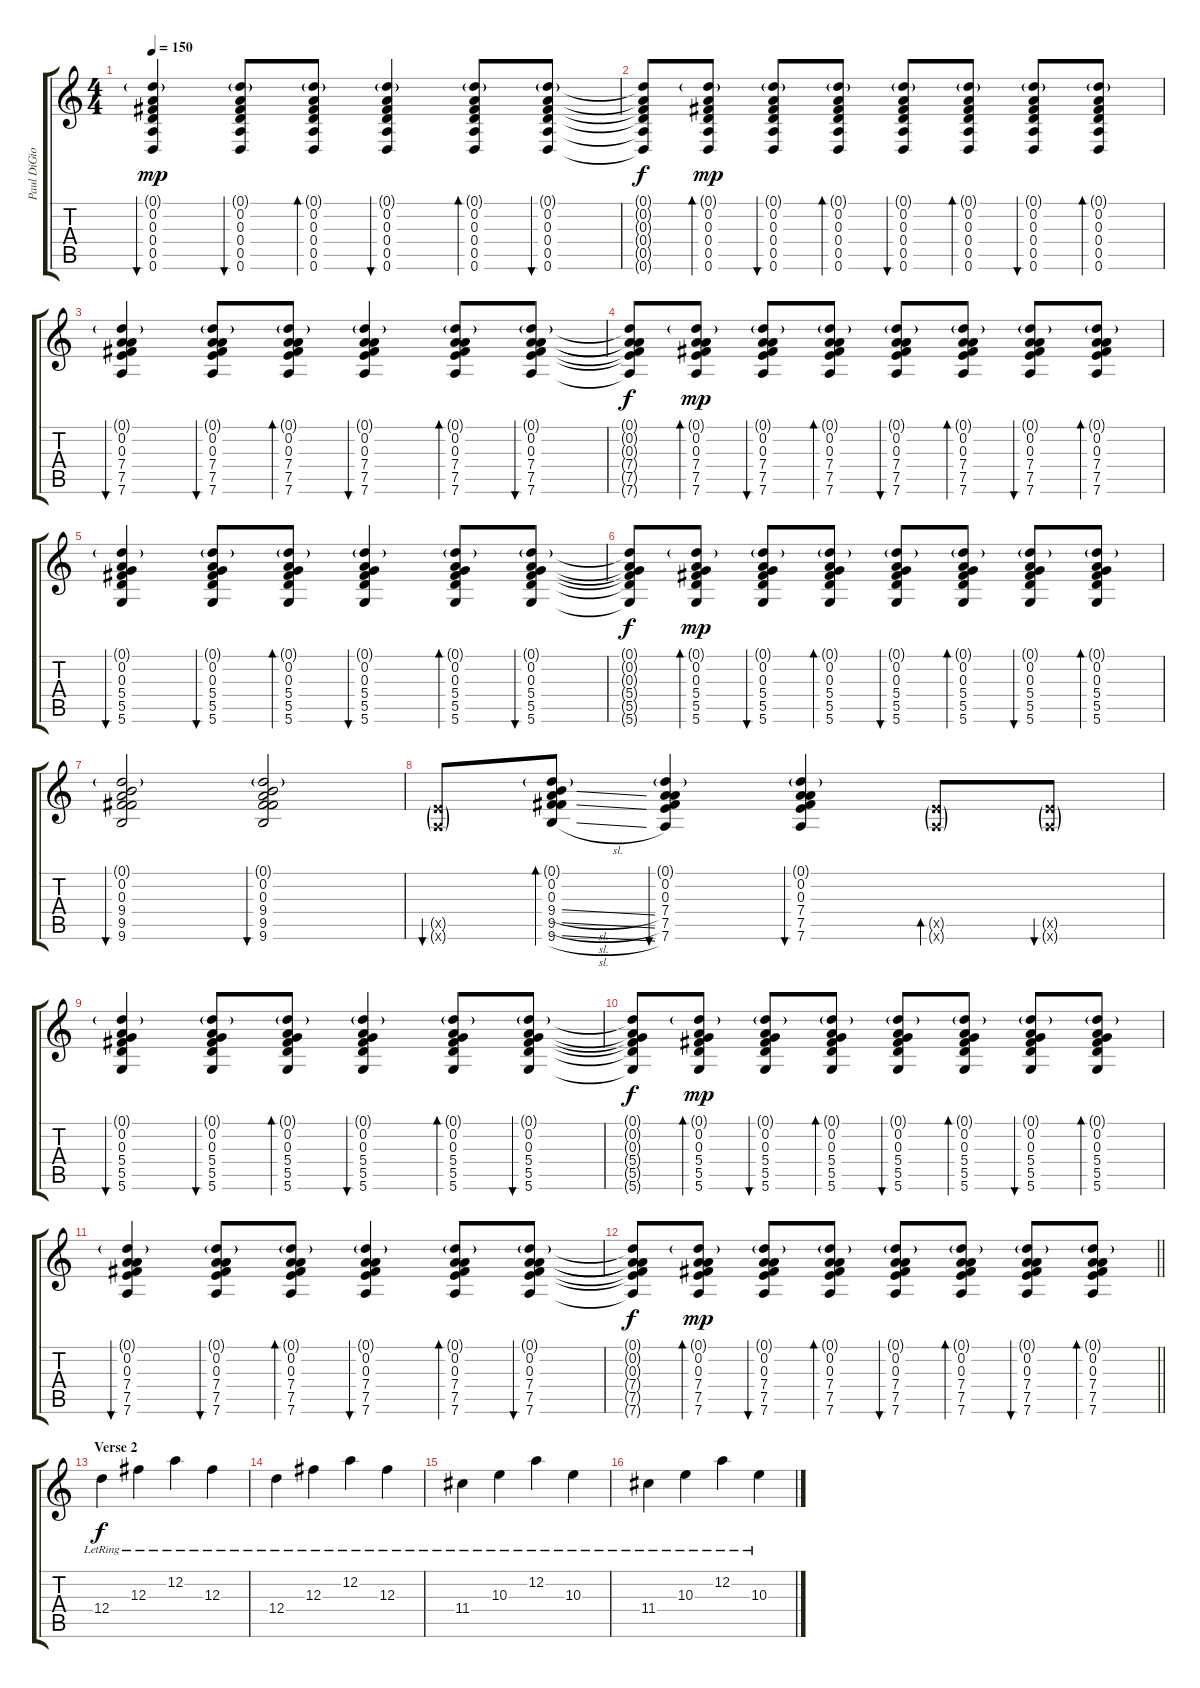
\track ("Paul DiGiovanni (Lead Guitar)" "Paul DiGio") {instrument acousticguitarsteel}
\staff {score tabs}
\tuning (D4 A3 Gb3 D3 A2 D2) {hide}
\ts (4 4)
\tempo 150
\clef g2
\ks c
(0.1{g} 0.2 0.3 0.4 0.5 0.6).4{bu 240 dy mp instrument overdrivenguitar} (0.1{g} 0.2 0.3 0.4 0.5 0.6).8{bu 60} (0.1{g} 0.2 0.3 0.4 0.5 0.6).8{bd 60} (0.1{g} 0.2 0.3 0.4 0.5 0.6).4{bu 60} (0.1{g} 0.2 0.3 0.4 0.5 0.6).8{bd 60} (0.1{g} 0.2 0.3 0.4 0.5 0.6).8{bu 60} |
(0.1{t} 0.2{t} 0.3{t} 0.4{t} 0.5{t} 0.6{t}).8{dy f} (0.1{g} 0.2 0.3 0.4 0.5 0.6).8{bd 60 dy mp} (0.1{g} 0.2 0.3 0.4 0.5 0.6).8{bu 60} (0.1{g} 0.2 0.3 0.4 0.5 0.6).8{bd 60} (0.1{g} 0.2 0.3 0.4 0.5 0.6).8{bu 60} (0.1{g} 0.2 0.3 0.4 0.5 0.6).8{bd 60} (0.1{g} 0.2 0.3 0.4 0.5 0.6).8{bu 60} (0.1{g} 0.2 0.3 0.4 0.5 0.6).8{bd 60} |
(0.1{g} 0.2 0.3 7.4 7.5 7.6).4{bu 120} (0.1{g} 0.2 0.3 7.4 7.5 7.6).8{bu 60} (0.1{g} 0.2 0.3 7.4 7.5 7.6).8{bd 60} (0.1{g} 0.2 0.3 7.4 7.5 7.6).4{bu 60} (0.1{g} 0.2 0.3 7.4 7.5 7.6).8{bd 60} (0.1{g} 0.2 0.3 7.4 7.5 7.6).8{bu 60} |
(0.1{t} 0.2{t} 0.3{t} 7.4{t} 7.5{t} 7.6{t}).8{dy f} (0.1{g} 0.2 0.3 7.4 7.5 7.6).8{bd 60 dy mp} (0.1{g} 0.2 0.3 7.4 7.5 7.6).8{bu 60} (0.1{g} 0.2 0.3 7.4 7.5 7.6).8{bd 60} (0.1{g} 0.2 0.3 7.4 7.5 7.6).8{bu 60} (0.1{g} 0.2 0.3 7.4 7.5 7.6).8{bd 60} (0.1{g} 0.2 0.3 7.4 7.5 7.6).8{bu 60} (0.1{g} 0.2 0.3 7.4 7.5 7.6).8{bd 60} |
(0.1{g} 0.2 0.3 5.4 5.5 5.6).4{bu 120} (0.1{g} 0.2 0.3 5.4 5.5 5.6).8{bu 60} (0.1{g} 0.2 0.3 5.4 5.5 5.6).8{bd 60} (0.1{g} 0.2 0.3 5.4 5.5 5.6).4{bu 60} (0.1{g} 0.2 0.3 5.4 5.5 5.6).8{bd 60} (0.1{g} 0.2 0.3 5.4 5.5 5.6).8{bu 60} |
(0.1{t} 0.2{t} 0.3{t} 5.4{t} 5.5{t} 5.6{t}).8{dy f} (0.1{g} 0.2 0.3 5.4 5.5 5.6).8{bd 60 dy mp} (0.1{g} 0.2 0.3 5.4 5.5 5.6).8{bu 60} (0.1{g} 0.2 0.3 5.4 5.5 5.6).8{bd 60} (0.1{g} 0.2 0.3 5.4 5.5 5.6).8{bu 60} (0.1{g} 0.2 0.3 5.4 5.5 5.6).8{bd 60} (0.1{g} 0.2 0.3 5.4 5.5 5.6).8{bu 60} (0.1{g} 0.2 0.3 5.4 5.5 5.6).8{bd 60} |
(0.1{g} 0.2 0.3 9.4 9.5 9.6).2{bu 120} (0.1{g} 0.2 0.3 9.4 9.5 9.6).2{bu 120} |
(7.5{g x} 7.6{g x}).8{bu 60} (0.1{g} 0.2 0.3 9.4{sl} 9.5{sl} 9.6{sl}).8{bd 60} (0.1{g} 0.2 0.3 7.4 7.5 7.6).4{bu 120} (0.1{g} 0.2 0.3 7.4 7.5 7.6).4{bu 60} (7.5{g x} 7.6{g x}).8{bd 60} (7.5{g x} 7.6{g x}).8{bu 60} |
(0.1{g} 0.2 0.3 5.4 5.5 5.6).4{bu 120} (0.1{g} 0.2 0.3 5.4 5.5 5.6).8{bu 60} (0.1{g} 0.2 0.3 5.4 5.5 5.6).8{bd 60} (0.1{g} 0.2 0.3 5.4 5.5 5.6).4{bu 60} (0.1{g} 0.2 0.3 5.4 5.5 5.6).8{bd 60} (0.1{g} 0.2 0.3 5.4 5.5 5.6).8{bu 60} |
(0.1{t} 0.2{t} 0.3{t} 5.4{t} 5.5{t} 5.6{t}).8{dy f} (0.1{g} 0.2 0.3 5.4 5.5 5.6).8{bd 60 dy mp} (0.1{g} 0.2 0.3 5.4 5.5 5.6).8{bu 60} (0.1{g} 0.2 0.3 5.4 5.5 5.6).8{bd 60} (0.1{g} 0.2 0.3 5.4 5.5 5.6).8{bu 60} (0.1{g} 0.2 0.3 5.4 5.5 5.6).8{bd 60} (0.1{g} 0.2 0.3 5.4 5.5 5.6).8{bu 60} (0.1{g} 0.2 0.3 5.4 5.5 5.6).8{bd 60} |
(0.1{g} 0.2 0.3 7.4 7.5 7.6).4{bu 120} (0.1{g} 0.2 0.3 7.4 7.5 7.6).8{bu 60} (0.1{g} 0.2 0.3 7.4 7.5 7.6).8{bd 60} (0.1{g} 0.2 0.3 7.4 7.5 7.6).4{bu 60} (0.1{g} 0.2 0.3 7.4 7.5 7.6).8{bd 60} (0.1{g} 0.2 0.3 7.4 7.5 7.6).8{bu 60} |
\barLineRight lightlight
(0.1{t} 0.2{t} 0.3{t} 7.4{t} 7.5{t} 7.6{t}).8{dy f} (0.1{g} 0.2 0.3 7.4 7.5 7.6).8{bd 60 dy mp} (0.1{g} 0.2 0.3 7.4 7.5 7.6).8{bu 60} (0.1{g} 0.2 0.3 7.4 7.5 7.6).8{bd 60} (0.1{g} 0.2 0.3 7.4 7.5 7.6).8{bu 60} (0.1{g} 0.2 0.3 7.4 7.5 7.6).8{bd 60} (0.1{g} 0.2 0.3 7.4 7.5 7.6).8{bu 60} (0.1{g} 0.2 0.3 7.4 7.5 7.6).8{bd 60} |
\section ("" "Verse 2")
12.4{lr}.4{dy f volume 9 instrument acousticguitarsteel} 12.3{lr}.4 12.2{lr}.4 12.3{lr}.4 |
12.4{lr}.4 12.3{lr}.4 12.2{lr}.4 12.3{lr}.4 |
11.4{lr}.4 10.3{lr}.4 12.2{lr}.4 10.3{lr}.4 |
11.4{lr}.4 10.3{lr}.4 12.2{lr}.4 10.3{lr}.4
